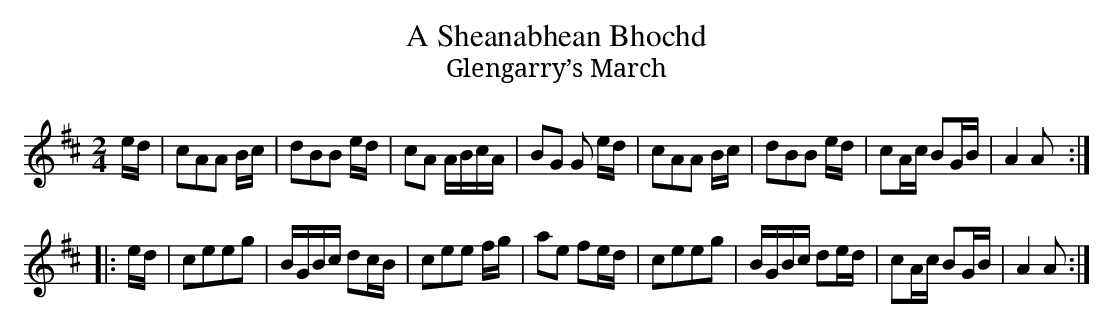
X:1
T:Sheanabhean Bhochd, A
T:Glengarry’s March
M:2/4
L:1/8
K:Amix
e/d/|cAA B/c/|dBB e/d/|cA A/B/c/A/|BG G e/d/|cAA B/c/ |dBB e/d/|cA/c/ BG/B/|A2A:|
|:e/d/|ceeg|B/G/B/c/ dc/B/|cee f/g/|ae fe/d/|ceeg|B/G/B/c/ de/d/|cA/c/ BG/B/|A2A:|
